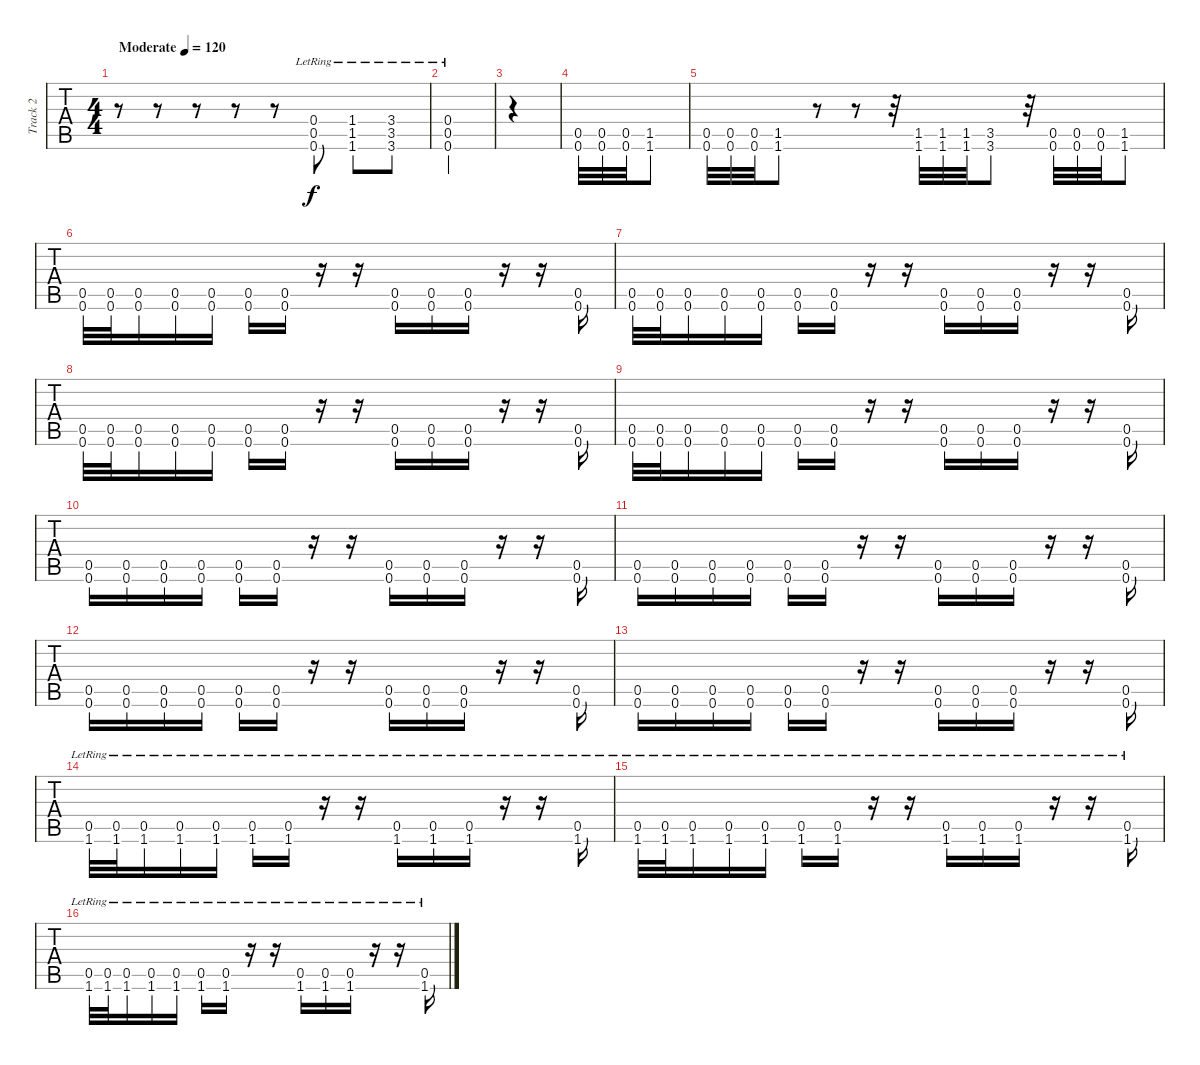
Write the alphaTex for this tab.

\track ("Track 2" "Track 2") {instrument distortionguitar bank 255}
\staff {tabs}
\tuning (D4 A3 F3 C3 G2 C2) {hide}
\ts (4 4)
\tempo (120 "Moderate")
\clef g2
\ks c
r.8{dy f instrument distortionguitar} r.8 r.8 r.8 r.8 (0.4{lr} 0.5{lr} 0.6{lr}).8 (1.4{lr} 1.5{lr} 1.6{lr}).8 (3.4{lr} 3.5{lr} 3.6{lr}).8 |
(0.4{lr} 0.5{lr} 0.6{lr}).4 |
|
(0.5 0.6).32 (0.5 0.6).32 (0.5 0.6).32 (1.5 1.6).8 |
(0.5 0.6).32 (0.5 0.6).32 (0.5 0.6).32 (1.5 1.6).8 r.8 r.8 r.32 (1.5 1.6).32 (1.5 1.6).32 (1.5 1.6).32 (3.5 3.6).8 r.32 (0.5 0.6).32 (0.5 0.6).32 (0.5 0.6).32 (1.5 1.6).8 |
(0.5 0.6).32 (0.5 0.6).32 (0.5 0.6).16 (0.5 0.6).16 (0.5 0.6).16 (0.5 0.6).16 (0.5 0.6).16 r.16 r.16 (0.5 0.6).16 (0.5 0.6).16 (0.5 0.6).16 r.16 r.16 (0.5 0.6).16 |
(0.5 0.6).32 (0.5 0.6).32 (0.5 0.6).16 (0.5 0.6).16 (0.5 0.6).16 (0.5 0.6).16 (0.5 0.6).16 r.16 r.16 (0.5 0.6).16 (0.5 0.6).16 (0.5 0.6).16 r.16 r.16 (0.5 0.6).16 |
(0.5 0.6).32 (0.5 0.6).32 (0.5 0.6).16 (0.5 0.6).16 (0.5 0.6).16 (0.5 0.6).16 (0.5 0.6).16 r.16 r.16 (0.5 0.6).16 (0.5 0.6).16 (0.5 0.6).16 r.16 r.16 (0.5 0.6).16 |
(0.5 0.6).32 (0.5 0.6).32 (0.5 0.6).16 (0.5 0.6).16 (0.5 0.6).16 (0.5 0.6).16 (0.5 0.6).16 r.16 r.16 (0.5 0.6).16 (0.5 0.6).16 (0.5 0.6).16 r.16 r.16 (0.5 0.6).16 |
(0.5 0.6).16 (0.5 0.6).16 (0.5 0.6).16 (0.5 0.6).16 (0.5 0.6).16 (0.5 0.6).16 r.16 r.16 (0.5 0.6).16 (0.5 0.6).16 (0.5 0.6).16 r.16 r.16 (0.5 0.6).16 |
(0.5 0.6).16 (0.5 0.6).16 (0.5 0.6).16 (0.5 0.6).16 (0.5 0.6).16 (0.5 0.6).16 r.16 r.16 (0.5 0.6).16 (0.5 0.6).16 (0.5 0.6).16 r.16 r.16 (0.5 0.6).16 |
(0.5 0.6).16 (0.5 0.6).16 (0.5 0.6).16 (0.5 0.6).16 (0.5 0.6).16 (0.5 0.6).16 r.16 r.16 (0.5 0.6).16 (0.5 0.6).16 (0.5 0.6).16 r.16 r.16 (0.5 0.6).16 |
(0.5 0.6).16 (0.5 0.6).16 (0.5 0.6).16 (0.5 0.6).16 (0.5 0.6).16 (0.5 0.6).16 r.16 r.16 (0.5 0.6).16 (0.5 0.6).16 (0.5 0.6).16 r.16 r.16 (0.5 0.6).16 |
(0.5{lr} 1.6{lr}).32 (0.5{lr} 1.6{lr}).32 (0.5{lr} 1.6{lr}).16 (0.5{lr} 1.6{lr}).16 (0.5{lr} 1.6{lr}).16 (0.5{lr} 1.6{lr}).16 (0.5{lr} 1.6{lr}).16 r.16 r.16 (0.5{lr} 1.6{lr}).16 (0.5{lr} 1.6{lr}).16 (0.5{lr} 1.6{lr}).16 r.16 r.16 (0.5{lr} 1.6{lr}).16 |
(0.5{lr} 1.6{lr}).32 (0.5{lr} 1.6{lr}).32 (0.5{lr} 1.6{lr}).16 (0.5{lr} 1.6{lr}).16 (0.5{lr} 1.6{lr}).16 (0.5{lr} 1.6{lr}).16 (0.5{lr} 1.6{lr}).16 r.16 r.16 (0.5{lr} 1.6{lr}).16 (0.5{lr} 1.6{lr}).16 (0.5{lr} 1.6{lr}).16 r.16 r.16 (0.5{lr} 1.6{lr}).16 |
(0.5{lr} 1.6{lr}).32 (0.5{lr} 1.6{lr}).32 (0.5{lr} 1.6{lr}).16 (0.5{lr} 1.6{lr}).16 (0.5{lr} 1.6{lr}).16 (0.5{lr} 1.6{lr}).16 (0.5{lr} 1.6{lr}).16 r.16 r.16 (0.5{lr} 1.6{lr}).16 (0.5{lr} 1.6{lr}).16 (0.5{lr} 1.6{lr}).16 r.16 r.16 (0.5{lr} 1.6{lr}).16
